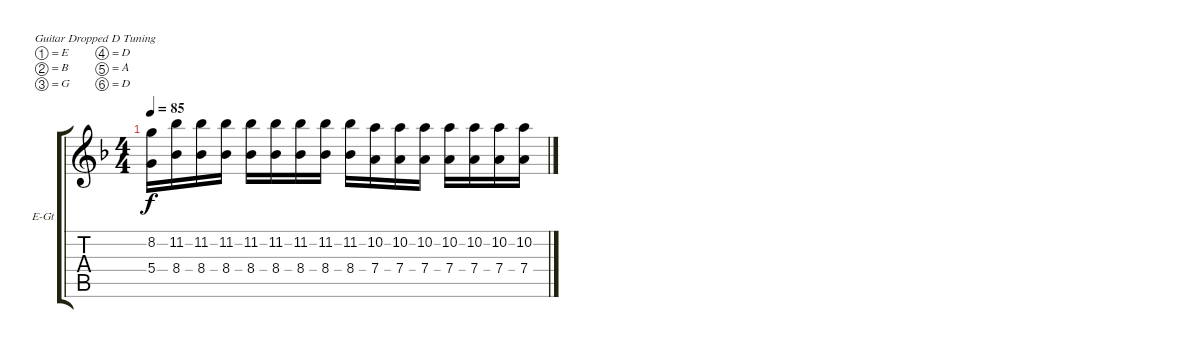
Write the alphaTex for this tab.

\bracketExtendMode groupsimilarinstruments
\firstSystemTrackNameOrientation horizontal
\otherSystemsTrackNameOrientation horizontal
\track ("Lead Guitar 1" "E-Gt") {instrument distortionguitar}
\staff {score tabs}
\tuning (E4 B3 G3 D3 A2 D2)
\ts (4 4)
\tempo 85
\clef g2
\ks dminor
(5.4 8.2).16{dy f} (8.4 11.2).16 (8.4 11.2).16 (8.4 11.2).16 (8.4 11.2).16 (8.4 11.2).16 (8.4 11.2).16 (8.4 11.2).16 (8.4 11.2).16 (7.4 10.2).16 (7.4 10.2).16 (7.4 10.2).16 (7.4 10.2).16 (7.4 10.2).16 (7.4 10.2).16 (7.4 10.2).16
